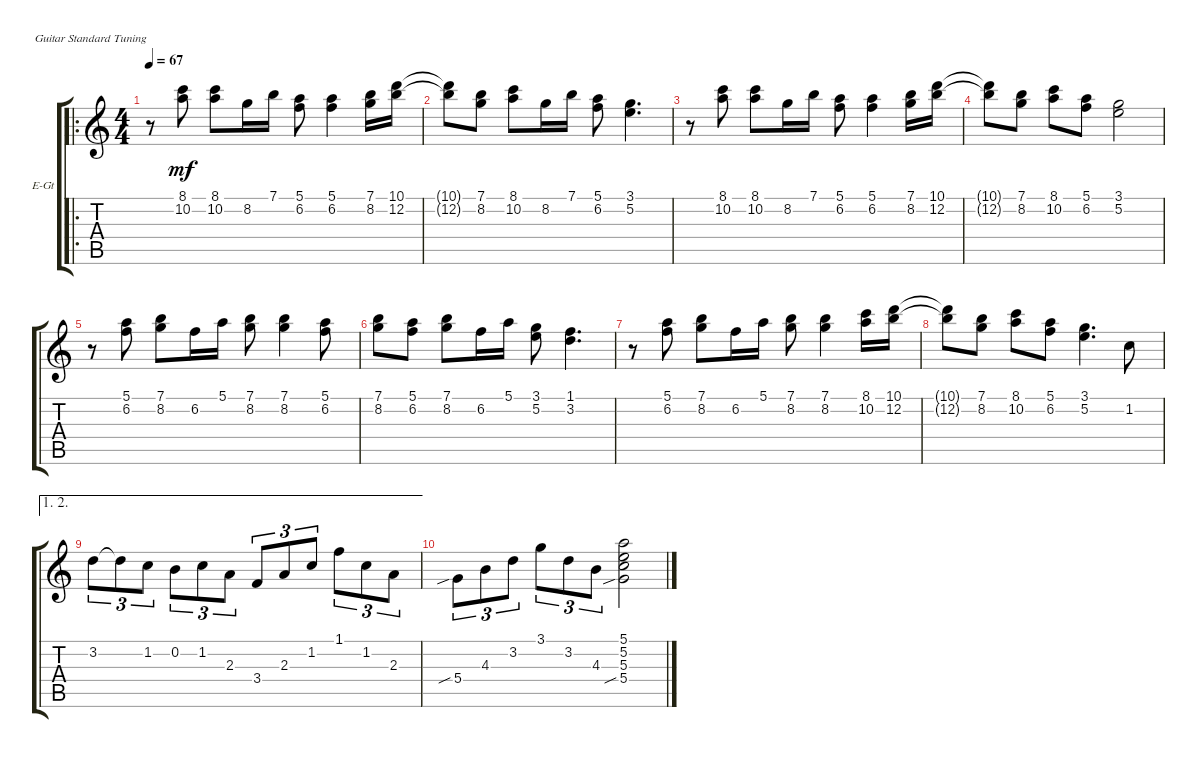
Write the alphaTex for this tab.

\defaultSystemsLayout 4
\bracketExtendMode groupsimilarinstruments
\firstSystemTrackNameOrientation horizontal
\otherSystemsTrackNameOrientation horizontal
\track ("Electric Guitar" "E-Gt") {instrument electricguitarclean}
\staff {score tabs}
\tuning (E4 B3 G3 D3 A2 E2)
\ro
\ts (4 4)
\tempo 67
\clef g2
\ks c
r.8{dy mf instrument electricguitarclean} (10.2 8.1).8 (10.2 8.1).8 8.2.16 7.1.16 (6.2 5.1).8 (6.2 5.1).4 (8.2 7.1).16 (12.2 10.1).16 |
(12.2{t} 10.1{t}).8 (8.2 7.1).8 (8.1 10.2).8 8.2.16 7.1.16 (6.2 5.1).8 (5.2 3.1).4{d} |
r.8 (10.2 8.1).8 (10.2 8.1).8 8.2.16 7.1.16 (6.2 5.1).8 (6.2 5.1).4 (8.2 7.1).16 (12.2 10.1).16 |
(12.2{t} 10.1{t}).8 (8.2 7.1).8 (8.1 10.2).8 (6.2 5.1).8 (5.2 3.1).2 |
r.8 (6.2 5.1).8 (7.1 8.2).8 6.2.16 5.1.16 (7.1 8.2).8 (7.1 8.2).4 (6.2 5.1).8 |
(7.1 8.2).8 (6.2 5.1).8 (7.1 8.2).8 6.2.16 5.1.16 (3.1 5.2).8 (1.1 3.2).4{d} |
r.8 (6.2 5.1).8 (8.2 7.1).8 6.2.16 5.1.16 (8.2 7.1).8 (8.2 7.1).4 (10.2 8.1).16 (12.2 10.1).16 |
(12.2{t} 10.1{t}).8 (8.2 7.1).8 (8.1 10.2).8 (6.2 5.1).8 (5.2 3.1).4{d} 1.2.8 |
\ae (1 2)
3.2.8{tu (3 2)} 3.2{t}.8{tu (3 2)} 1.2.8{tu (3 2)} 0.2.8{tu (3 2)} 1.2.8{tu (3 2)} 2.3.8{tu (3 2)} 3.4.8{tu (3 2)} 2.3.8{tu (3 2)} 1.2.8{tu (3 2)} 1.1.8{tu (3 2)} 1.2.8{tu (3 2)} 2.3.8{tu (3 2)} |
5.4{sib}.8{tu (3 2)} 4.3.8{tu (3 2)} 3.2.8{tu (3 2)} 3.1.8{tu (3 2)} 3.2.8{tu (3 2)} 4.3.8{tu (3 2)} (5.1 5.2 5.3 5.4{sib}).2
